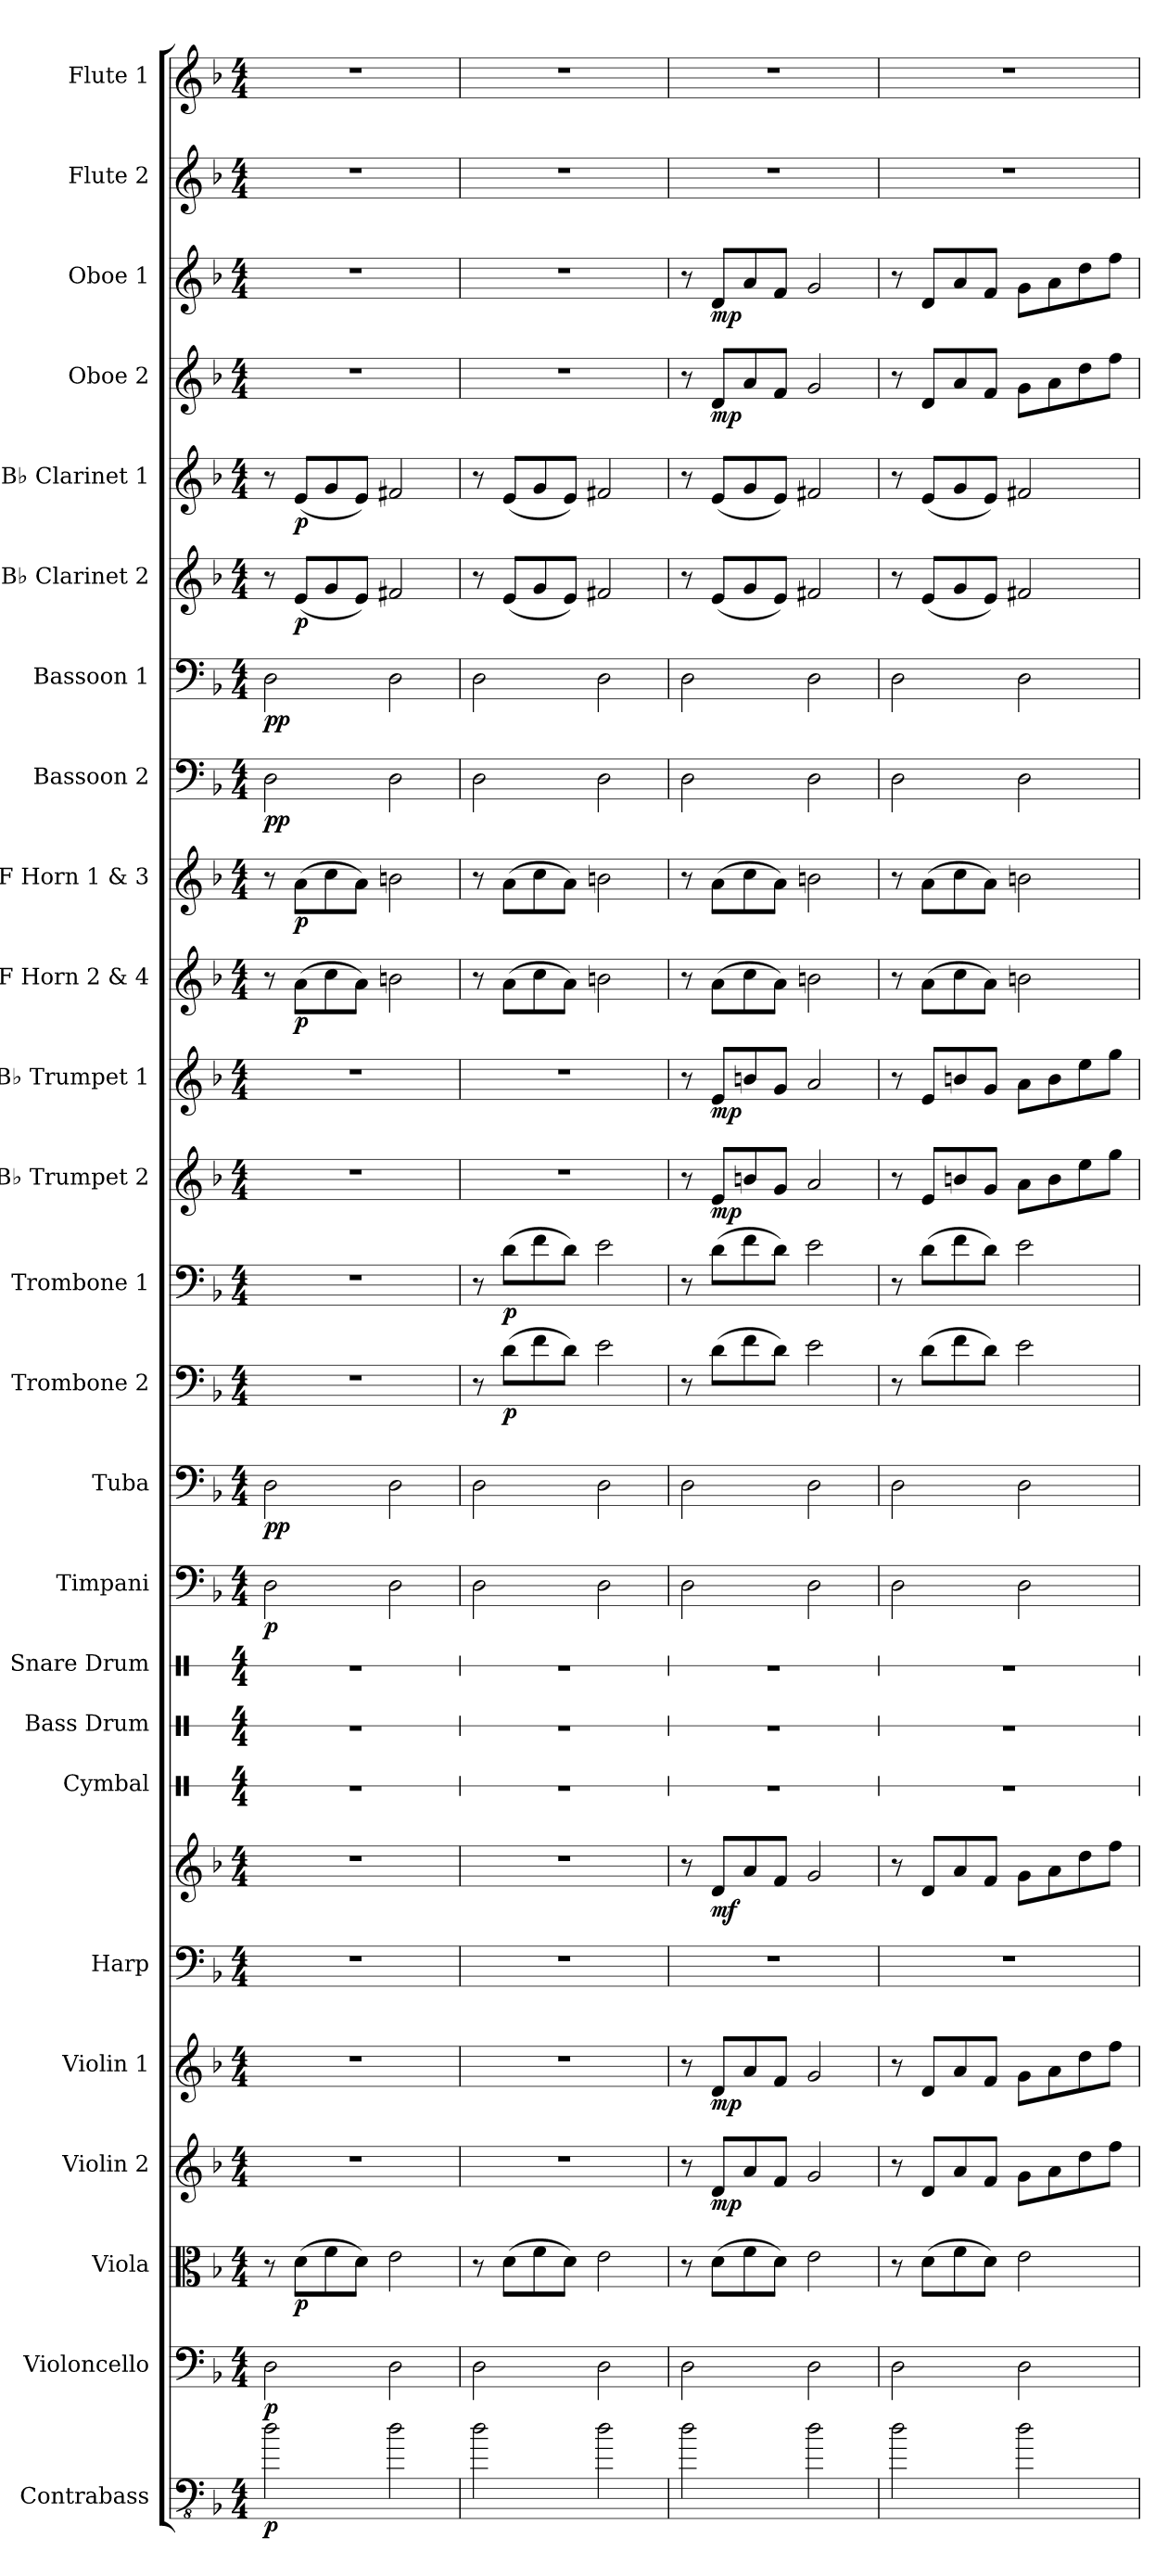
**kern	**dynam	**kern	**dynam	**kern	**dynam	**kern	**dynam	**kern	**dynam	**kern	**kern	**dynam	**kern	**kern	**kern	**kern	**dynam	**kern	**dynam	**kern	**dynam	**kern	**dynam	**kern	**dynam	**kern	**dynam	**kern	**dynam	**kern	**dynam	**kern	**dynam	**kern	**dynam	**kern	**dynam	**kern	**dynam	**kern	**dynam	**kern	**dynam	**kern	**kern
*part25	*part25	*part24	*part24	*part23	*part23	*part22	*part22	*part21	*part21	*part20	*part20	*part20	*part19	*part18	*part17	*part16	*part16	*part15	*part15	*part14	*part14	*part13	*part13	*part12	*part12	*part11	*part11	*part10	*part10	*part9	*part9	*part8	*part8	*part7	*part7	*part6	*part6	*part5	*part5	*part4	*part4	*part3	*part3	*part2	*part1
*staff26	*staff26	*staff25	*staff25	*staff24	*staff24	*staff23	*staff23	*staff22	*staff22	*staff21	*staff20	*staff20/21	*staff19	*staff18	*staff17	*staff16	*staff16	*staff15	*staff15	*staff14	*staff14	*staff13	*staff13	*staff12	*staff12	*staff11	*staff11	*staff10	*staff10	*staff9	*staff9	*staff8	*staff8	*staff7	*staff7	*staff6	*staff6	*staff5	*staff5	*staff4	*staff4	*staff3	*staff3	*staff2	*staff1
*I"Contrabass	*	*I"Violoncello	*	*I"Viola	*	*I"Violin 2	*	*I"Violin 1	*	*I"Harp	*	*	*I"Cymbal	*I"Bass Drum	*I"Snare Drum	*I"Timpani	*	*I"Tuba	*	*I"Trombone 2	*	*I"Trombone 1	*	*I"B♭ Trumpet 2	*	*I"B♭ Trumpet 1	*	*I"F Horn 2 &amp; 4	*	*I"F Horn 1 &amp; 3	*	*I"Bassoon 2	*	*I"Bassoon 1	*	*I"B♭ Clarinet 2	*	*I"B♭ Clarinet 1	*	*I"Oboe 2	*	*I"Oboe 1	*	*I"Flute 2	*I"Flute 1
*I'Cb.	*	*I'Vc.	*	*I'Vla.	*	*I'Vln. 2	*	*I'Vln. 1	*	*I'Hrp.	*	*	*I'Cym.	*I'B. Dr.	*I'Sn. Dr.	*I'Timp.	*	*I'Tba.	*	*I'Tbn. 2	*	*I'Tbn. 1	*	*I'B♭ Tpt. 2	*	*I'B♭ Tpt. 1	*	*I'F Hn. 2 4	*	*I'F Hn. 1 3	*	*I'Bsn. 2	*	*I'Bsn. 1	*	*I'B♭ Cl. 2	*	*I'B♭ Cl. 1	*	*I'Ob. 2	*	*I'Ob. 1	*	*I'Fl. 2	*I'Fl. 1
*	*	*	*	*	*	*	*	*	*	*	*	*	*stria1	*stria1	*stria1	*	*	*	*	*	*	*	*	*	*	*	*	*	*	*	*	*	*	*	*	*	*	*	*	*	*	*	*	*	*
*clefFv4	*	*clefF4	*	*clefC3	*	*clefG2	*	*clefG2	*	*clefF4	*clefG2	*	*clefX	*clefX	*clefX	*clefF4	*	*clefF4	*	*clefF4	*	*clefF4	*	*clefG2	*	*clefG2	*	*clefG2	*	*clefG2	*	*clefF4	*	*clefF4	*	*clefG2	*	*clefG2	*	*clefG2	*	*clefG2	*	*clefG2	*clefG2
*ITrd7c12	*	*	*	*	*	*	*	*	*	*	*	*	*	*	*	*	*	*	*	*	*	*	*	*ITrd1c2	*	*ITrd1c2	*	*ITrd4c7	*	*ITrd4c7	*	*	*	*	*	*ITrd1c2	*	*ITrd1c2	*	*	*	*	*	*	*
*k[b-]	*	*k[b-]	*	*k[b-]	*	*k[b-]	*	*k[b-]	*	*k[b-]	*k[b-]	*	*k[]	*k[]	*k[]	*k[b-]	*	*k[b-]	*	*k[b-]	*	*k[b-]	*	*k[b-e-a-]	*	*k[b-e-a-]	*	*k[b-e-]	*	*k[b-e-]	*	*k[b-]	*	*k[b-]	*	*k[b-e-a-]	*	*k[b-e-a-]	*	*k[b-]	*	*k[b-]	*	*k[b-]	*k[b-]
*M4/4	*	*M4/4	*	*M4/4	*	*M4/4	*	*M4/4	*	*M4/4	*M4/4	*	*M4/4	*M4/4	*M4/4	*M4/4	*	*M4/4	*	*M4/4	*	*M4/4	*	*M4/4	*	*M4/4	*	*M4/4	*	*M4/4	*	*M4/4	*	*M4/4	*	*M4/4	*	*M4/4	*	*M4/4	*	*M4/4	*	*M4/4	*M4/4
*MM70	*	*MM70	*	*MM70	*	*MM70	*	*MM70	*	*MM70	*MM70	*	*MM70	*MM70	*MM70	*MM70	*	*MM70	*	*MM70	*	*MM70	*	*MM70	*	*MM70	*	*MM70	*	*MM70	*	*MM70	*	*MM70	*	*MM70	*	*MM70	*	*MM70	*	*MM70	*	*MM70	*MM70
=1	=1	=1	=1	=1	=1	=1	=1	=1	=1	=1	=1	=1	=1	=1	=1	=1	=1	=1	=1	=1	=1	=1	=1	=1	=1	=1	=1	=1	=1	=1	=1	=1	=1	=1	=1	=1	=1	=1	=1	=1	=1	=1	=1	=1	=1
!	!LO:DY:b	!	!LO:DY:b	!	!	!	!	!	!	!	!	!	!	!	!	!	!LO:DY:b	!	!LO:DY:b	!	!	!	!	!	!	!	!	!	!	!	!	!	!LO:DY:b	!	!LO:DY:b	!	!	!	!	!	!	!	!	!	!
2D\	p	2D\	p	8r	.	1r	.	1r	.	1r	1r	.	1r	1r	1r	2D\	p	2D\	pp	1r	.	1r	.	1r	.	1r	.	8r	.	8r	.	2D\	pp	2D\	pp	8r	.	8r	.	1r	.	1r	.	1r	1r
!	!	!	!	!	!LO:DY:b	!	!	!	!	!	!	!	!	!	!	!	!	!	!	!	!	!	!	!	!	!	!	!	!LO:DY:b	!	!LO:DY:b	!	!	!	!	!	!LO:DY:b	!	!LO:DY:b	!	!	!	!	!	!
.	.	.	.	(8d\L	p	.	.	.	.	.	.	.	.	.	.	.	.	.	.	.	.	.	.	.	.	.	.	(8d\L	p	(8d\L	p	.	.	.	.	(8d/L	p	(8d/L	p	.	.	.	.	.	.
.	.	.	.	8f\	.	.	.	.	.	.	.	.	.	.	.	.	.	.	.	.	.	.	.	.	.	.	.	8f\	.	8f\	.	.	.	.	.	8f/	.	8f/	.	.	.	.	.	.	.
.	.	.	.	8d\J)	.	.	.	.	.	.	.	.	.	.	.	.	.	.	.	.	.	.	.	.	.	.	.	8d\J)	.	8d\J)	.	.	.	.	.	8d/J)	.	8d/J)	.	.	.	.	.	.	.
2D\	.	2D\	.	2e\	.	.	.	.	.	.	.	.	.	.	.	2D\	.	2D\	.	.	.	.	.	.	.	.	.	2en\	.	2en\	.	2D\	.	2D\	.	2en/	.	2en/	.	.	.	.	.	.	.
=2	=2	=2	=2	=2	=2	=2	=2	=2	=2	=2	=2	=2	=2	=2	=2	=2	=2	=2	=2	=2	=2	=2	=2	=2	=2	=2	=2	=2	=2	=2	=2	=2	=2	=2	=2	=2	=2	=2	=2	=2	=2	=2	=2	=2	=2
2D\	.	2D\	.	8r	.	1r	.	1r	.	1r	1r	.	1r	1r	1r	2D\	.	2D\	.	8r	.	8r	.	1r	.	1r	.	8r	.	8r	.	2D\	.	2D\	.	8r	.	8r	.	1r	.	1r	.	1r	1r
!	!	!	!	!	!	!	!	!	!	!	!	!	!	!	!	!	!	!	!	!	!LO:DY:b	!	!LO:DY:b	!	!	!	!	!	!	!	!	!	!	!	!	!	!	!	!	!	!	!	!	!	!
.	.	.	.	(8d\L	.	.	.	.	.	.	.	.	.	.	.	.	.	.	.	(8d\L	p	(8d\L	p	.	.	.	.	(8d\L	.	(8d\L	.	.	.	.	.	(8d/L	.	(8d/L	.	.	.	.	.	.	.
.	.	.	.	8f\	.	.	.	.	.	.	.	.	.	.	.	.	.	.	.	8f\	.	8f\	.	.	.	.	.	8f\	.	8f\	.	.	.	.	.	8f/	.	8f/	.	.	.	.	.	.	.
.	.	.	.	8d\J)	.	.	.	.	.	.	.	.	.	.	.	.	.	.	.	8d\J)	.	8d\J)	.	.	.	.	.	8d\J)	.	8d\J)	.	.	.	.	.	8d/J)	.	8d/J)	.	.	.	.	.	.	.
2D\	.	2D\	.	2e\	.	.	.	.	.	.	.	.	.	.	.	2D\	.	2D\	.	2e\	.	2e\	.	.	.	.	.	2en\	.	2en\	.	2D\	.	2D\	.	2en/	.	2en/	.	.	.	.	.	.	.
=3	=3	=3	=3	=3	=3	=3	=3	=3	=3	=3	=3	=3	=3	=3	=3	=3	=3	=3	=3	=3	=3	=3	=3	=3	=3	=3	=3	=3	=3	=3	=3	=3	=3	=3	=3	=3	=3	=3	=3	=3	=3	=3	=3	=3	=3
2D\	.	2D\	.	8r	.	8r	.	8r	.	1r	8r	.	1r	1r	1r	2D\	.	2D\	.	8r	.	8r	.	8r	.	8r	.	8r	.	8r	.	2D\	.	2D\	.	8r	.	8r	.	8r	.	8r	.	1r	1r
!	!	!	!	!	!	!	!LO:DY:b	!	!LO:DY:b	!	!	!LO:DY:b	!	!	!	!	!	!	!	!	!	!	!	!	!LO:DY:b	!	!LO:DY:b	!	!	!	!	!	!	!	!	!	!	!	!	!	!LO:DY:b	!	!LO:DY:b	!	!
.	.	.	.	(8d\L	.	8d/L	mp	8d/L	mp	.	8d/L	mf	.	.	.	.	.	.	.	(8d\L	.	(8d\L	.	8d/L	mp	8d/L	mp	(8d\L	.	(8d\L	.	.	.	.	.	(8d/L	.	(8d/L	.	8d/L	mp	8d/L	mp	.	.
.	.	.	.	8f\	.	8a/	.	8a/	.	.	8a/	.	.	.	.	.	.	.	.	8f\	.	8f\	.	8an/	.	8an/	.	8f\	.	8f\	.	.	.	.	.	8f/	.	8f/	.	8a/	.	8a/	.	.	.
.	.	.	.	8d\J)	.	8f/J	.	8f/J	.	.	8f/J	.	.	.	.	.	.	.	.	8d\J)	.	8d\J)	.	8f/J	.	8f/J	.	8d\J)	.	8d\J)	.	.	.	.	.	8d/J)	.	8d/J)	.	8f/J	.	8f/J	.	.	.
2D\	.	2D\	.	2e\	.	2g/	.	2g/	.	.	2g/	.	.	.	.	2D\	.	2D\	.	2e\	.	2e\	.	2g/	.	2g/	.	2en\	.	2en\	.	2D\	.	2D\	.	2en/	.	2en/	.	2g/	.	2g/	.	.	.
=4	=4	=4	=4	=4	=4	=4	=4	=4	=4	=4	=4	=4	=4	=4	=4	=4	=4	=4	=4	=4	=4	=4	=4	=4	=4	=4	=4	=4	=4	=4	=4	=4	=4	=4	=4	=4	=4	=4	=4	=4	=4	=4	=4	=4	=4
2D\	.	2D\	.	8r	.	8r	.	8r	.	1r	8r	.	1r	1r	1r	2D\	.	2D\	.	8r	.	8r	.	8r	.	8r	.	8r	.	8r	.	2D\	.	2D\	.	8r	.	8r	.	8r	.	8r	.	1r	1r
.	.	.	.	(8d\L	.	8d/L	.	8d/L	.	.	8d/L	.	.	.	.	.	.	.	.	(8d\L	.	(8d\L	.	8d/L	.	8d/L	.	(8d\L	.	(8d\L	.	.	.	.	.	(8d/L	.	(8d/L	.	8d/L	.	8d/L	.	.	.
.	.	.	.	8f\	.	8a/	.	8a/	.	.	8a/	.	.	.	.	.	.	.	.	8f\	.	8f\	.	8an/	.	8an/	.	8f\	.	8f\	.	.	.	.	.	8f/	.	8f/	.	8a/	.	8a/	.	.	.
.	.	.	.	8d\J)	.	8f/J	.	8f/J	.	.	8f/J	.	.	.	.	.	.	.	.	8d\J)	.	8d\J)	.	8f/J	.	8f/J	.	8d\J)	.	8d\J)	.	.	.	.	.	8d/J)	.	8d/J)	.	8f/J	.	8f/J	.	.	.
2D\	.	2D\	.	2e\	.	8g\L	.	8g\L	.	.	8g\L	.	.	.	.	2D\	.	2D\	.	2e\	.	2e\	.	8g\L	.	8g\L	.	2en\	.	2en\	.	2D\	.	2D\	.	2en/	.	2en/	.	8g\L	.	8g\L	.	.	.
.	.	.	.	.	.	8a\	.	8a\	.	.	8a\	.	.	.	.	.	.	.	.	.	.	.	.	8a\	.	8a\	.	.	.	.	.	.	.	.	.	.	.	.	.	8a\	.	8a\	.	.	.
.	.	.	.	.	.	8dd\	.	8dd\	.	.	8dd\	.	.	.	.	.	.	.	.	.	.	.	.	8dd\	.	8dd\	.	.	.	.	.	.	.	.	.	.	.	.	.	8dd\	.	8dd\	.	.	.
.	.	.	.	.	.	8ff\J	.	8ff\J	.	.	8ff\J	.	.	.	.	.	.	.	.	.	.	.	.	8ff\J	.	8ff\J	.	.	.	.	.	.	.	.	.	.	.	.	.	8ff\J	.	8ff\J	.	.	.
=	=	=	=	=	=	=	=	=	=	=	=	=	=	=	=	=	=	=	=	=	=	=	=	=	=	=	=	=	=	=	=	=	=	=	=	=	=	=	=	=	=	=	=	=	=
*-	*-	*-	*-	*-	*-	*-	*-	*-	*-	*-	*-	*-	*-	*-	*-	*-	*-	*-	*-	*-	*-	*-	*-	*-	*-	*-	*-	*-	*-	*-	*-	*-	*-	*-	*-	*-	*-	*-	*-	*-	*-	*-	*-	*-	*-
